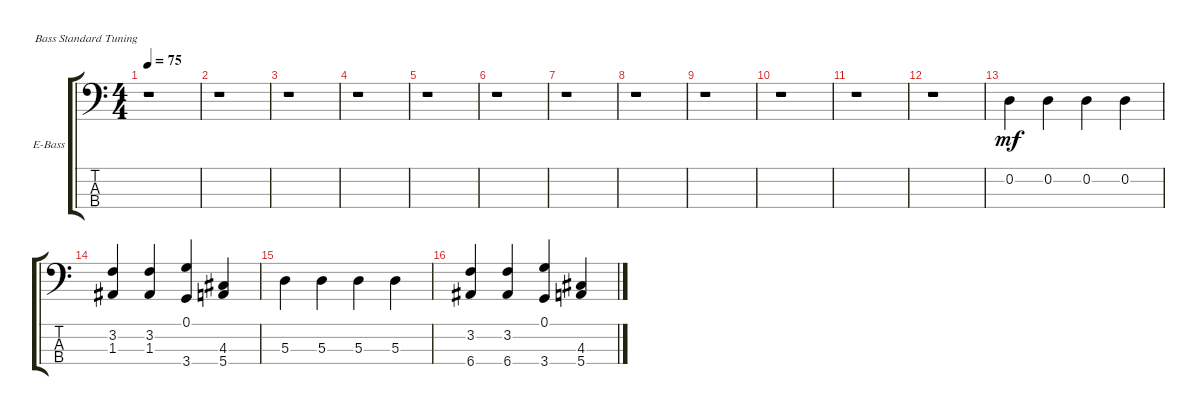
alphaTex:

\bracketExtendMode groupsimilarinstruments
\firstSystemTrackNameOrientation horizontal
\otherSystemsTrackNameOrientation horizontal
\track ("" "E-Bass") {instrument electricbassfinger}
\staff {score tabs}
\tuning (G2 D2 A1 E1)
\ts (4 4)
\tempo 75
\clef f4
\ks c
r.1{dy mf instrument electricbassfinger} |
r.1 |
r.1 |
r.1 |
r.1 |
r.1 |
r.1 |
r.1 |
r.1 |
r.1 |
r.1 |
r.1 |
0.2.4 0.2.4 0.2.4 0.2.4 |
(3.2 1.3).4 (3.2 1.3).4 (0.1 3.4).4 (4.3 5.4).4 |
5.3.4 5.3.4 5.3.4 5.3.4 |
(3.2 6.4).4 (3.2 6.4).4 (0.1 3.4).4 (4.3 5.4).4
